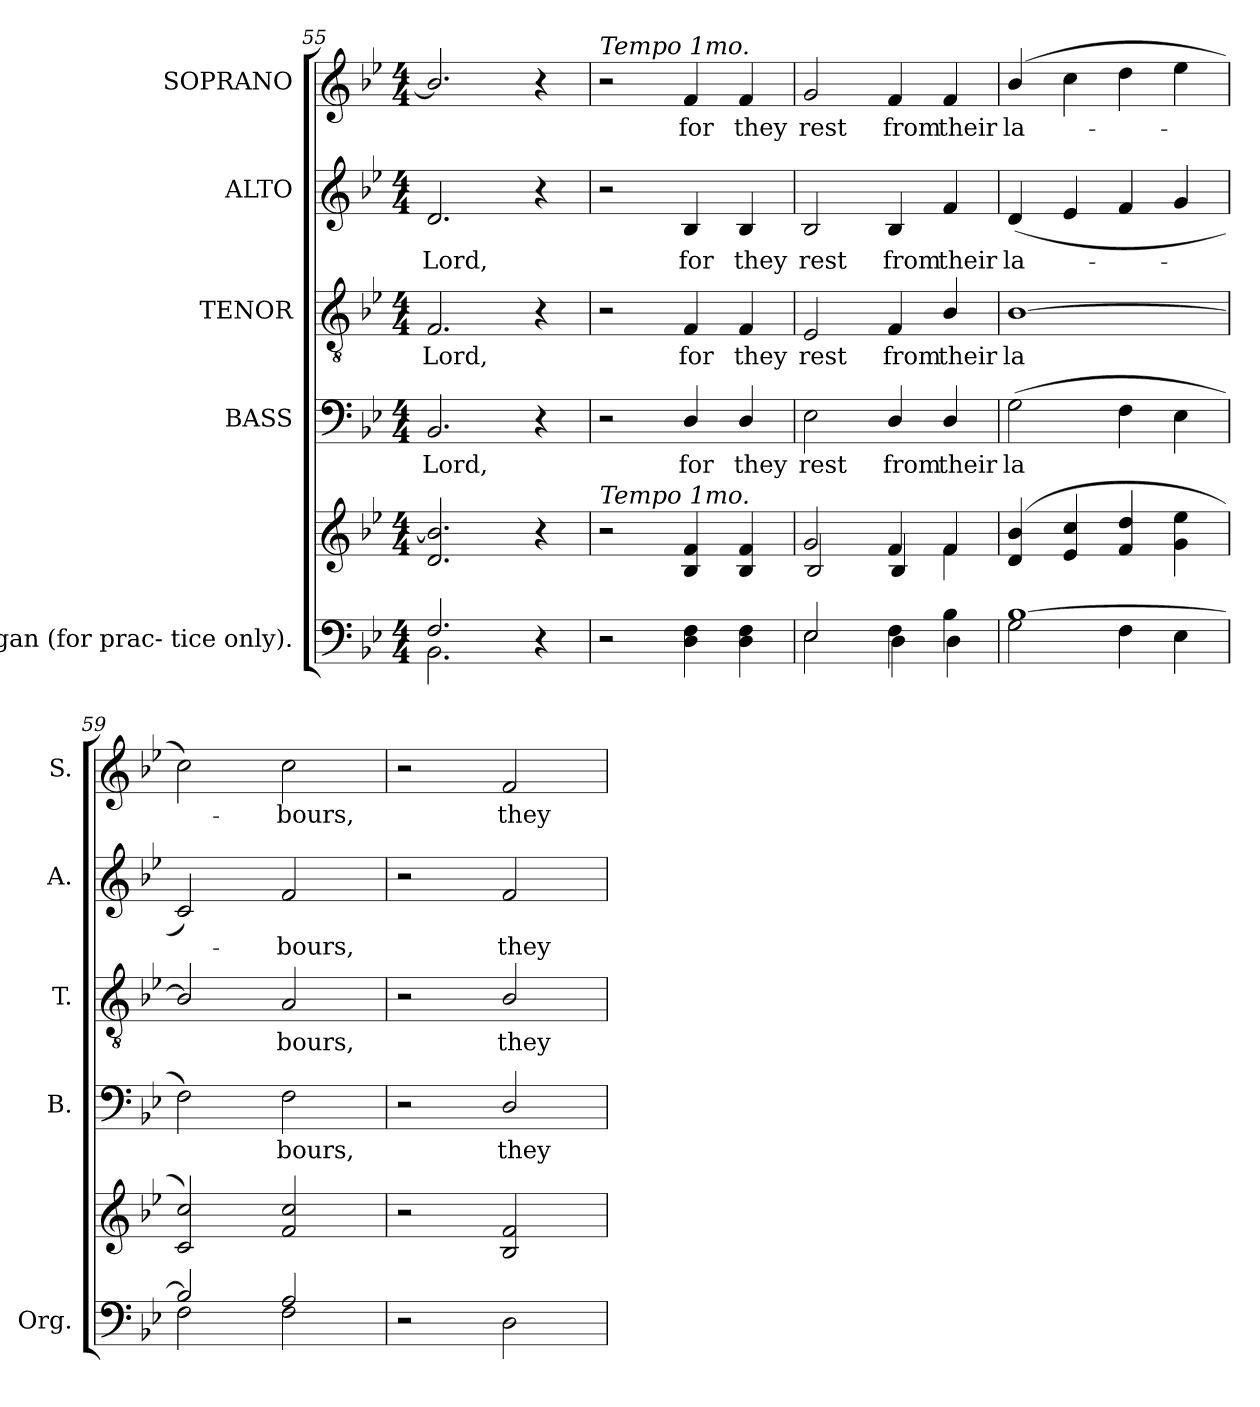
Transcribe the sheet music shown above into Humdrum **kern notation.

**kern	**kern	**kern	**text	**kern	**text	**kern	**text	**kern	**text
*part5	*part5	*part4	*part4	*part3	*part3	*part2	*part2	*part1	*part1
*staff6	*staff5	*staff4	*staff4	*staff3	*staff3	*staff2	*staff2	*staff1	*staff1
*I"Organ (for prac- tice only).	*	*I"BASS	*	*I"TENOR	*	*I"ALTO	*	*I"SOPRANO	*
*I'Org.	*	*I'B.	*	*I'T.	*	*I'A.	*	*I'S.	*
*clefF4	*clefG2	*clefF4	*	*clefGv2	*	*clefG2	*	*clefG2	*
*	*	*	*	*ITrd7c12	*	*	*	*	*
*k[b-e-]	*k[b-e-]	*k[b-e-]	*	*k[b-e-]	*	*k[b-e-]	*	*k[b-e-]	*
*B-:	*B-:	*B-:	*	*B-:	*	*B-:	*	*B-:	*
*M4/4	*M4/4	*M4/4	*	*M4/4	*	*M4/4	*	*M4/4	*
=55	=55	=55	=55	=55	=55	=55	=55	=55	=55
*^	*	*	*	*	*	*	*	*	*
!	!	!	!	!LO:LY:b:color=#000000	!	!	!	!	!	!
!	!	!	!	!	!	!LO:LY:b:color=#000000	!	!	!	!
!	!	!	!	!	!	!	!	!LO:LY:b:color=#000000	!	!
2.Fi/	2.BB-i\	2.di/ 2.b-i]	2.BB-i/	Lord,	2.FFi/	Lord,	2.di/	Lord,	2.b-i/]	.
4r	4ryy	4r	4r	.	4r	.	4r	.	4r	.
=56	=56	=56	=56	=56	=56	=56	=56	=56	=56	=56
!	!	!	!	!	!	!	!	!	!LO:TX:a:i:t=Tempo 1mo.	!
!	!	!LO:TX:a:i:t=Tempo 1mo.	!	!	!	!	!	!	!	!
*v	*v	*	*	*	*	*	*	*	*	*
2r	2r	2r	.	2r	.	2r	.	2r	.
!	!	!	!LO:LY:b:color=#000000	!	!	!	!	!	!
!	!	!	!	!	!LO:LY:b:color=#000000	!	!	!	!
!	!	!	!	!	!	!	!LO:LY:b:color=#000000	!	!
!	!	!	!	!	!	!	!	!	!LO:LY:b:color=#000000
4Di\ 4Fi	4B-i/ 4fi	4Di/	for	4FFi/	for	4B-i/	for	4fi/	for
!	!	!	!LO:LY:b:color=#000000	!	!	!	!	!	!
!	!	!	!	!	!LO:LY:b:color=#000000	!	!	!	!
!	!	!	!	!	!	!	!LO:LY:b:color=#000000	!	!
!	!	!	!	!	!	!	!	!	!LO:LY:b:color=#000000
4Di\ 4Fi	4B-i/ 4fi	4Di/	they	4FFi/	they	4B-i/	they	4fi/	they
=57	=57	=57	=57	=57	=57	=57	=57	=57	=57
*^	*^	*	*	*	*	*	*	*	*
!	!	!	!	!	!LO:LY:b:color=#000000	!	!	!	!	!	!
!	!	!	!	!	!	!	!LO:LY:b:color=#000000	!	!	!	!
!	!	!	!	!	!	!	!	!	!LO:LY:b:color=#000000	!	!
!	!	!	!	!	!	!	!	!	!	!	!LO:LY:b:color=#000000
2E-i/	2E-i\	2gi/	2B-i/	2E-i\	rest	2EE-i/	rest	2B-i/	rest	2gi/	rest
!	!	!	!	!	!LO:LY:b:color=#000000	!	!	!	!	!	!
!	!	!	!	!	!	!	!LO:LY:b:color=#000000	!	!	!	!
!	!	!	!	!	!	!	!	!	!LO:LY:b:color=#000000	!	!
!	!	!	!	!	!	!	!	!	!	!	!LO:LY:b:color=#000000
4Fi\	4Di\	4fi/	4B-i/	4Di/	from	4FFi/	from	4B-i/	from	4fi/	from
!	!	!	!	!	!LO:LY:b:color=#000000	!	!	!	!	!	!
!	!	!	!	!	!	!	!LO:LY:b:color=#000000	!	!	!	!
!	!	!	!	!	!	!	!	!	!LO:LY:b:color=#000000	!	!
!	!	!	!	!	!	!	!	!	!	!	!LO:LY:b:color=#000000
4B-i\	4Di\	4fi/	4fi\	4Di/	their	4BB-i/	their	4fi/	their	4fi/	their
*	*	*v	*v	*	*	*	*	*	*	*	*
!!LO:LB:g=z
=58	=58	=58	=58	=58	=58	=58	=58	=58	=58	=58
*	*	*^	*	*	*	*	*	*	*	*
!	!	!	!	!	!LO:LY:b:color=#000000	!	!	!	!	!	!
*	*	*v	*v	*	*	*	*	*	*	*	*
*	*	*^	*	*	*	*	*	*	*	*
!	!	!	!	!	!	!	!LO:LY:b:color=#000000	!	!	!	!
*	*	*v	*v	*	*	*	*	*	*	*	*
*	*	*^	*	*	*	*	*	*	*	*
!	!	!	!	!	!	!	!	!	!LO:LY:b:color=#000000	!	!
*	*	*v	*v	*	*	*	*	*	*	*	*
*	*	*^	*	*	*	*	*	*	*	*
!	!	!	!	!	!	!	!	!	!	!	!LO:LY:b:color=#000000
*	*	*v	*v	*	*	*	*	*	*	*	*
[1B-i	2Gi\	(4di/ 4b-i	(2Gi\	la	[1BB-i	la	(4di/	la-	(4b-i/	la-
.	.	4e-i/ 4cci	.	.	.	.	4e-i/	.	4cci\	.
.	4Fi\	4fi/ 4ddi	4Fi\	.	.	.	4fi/	.	4ddi\	.
.	4E-i\	4gi\ 4ee-i	4E-i\	.	.	.	4gi/	.	4ee-i\	.
=59	=59	=59	=59	=59	=59	=59	=59	=59	=59	=59
2B-i/]	2Fi\	2ci/ 2cci)	2Fi\)	.	2BB-i/]	.	2ci/)	.	2cci\)	.
!	!	!	!	!LO:LY:b:color=#000000	!	!	!	!	!	!
!	!	!	!	!	!	!LO:LY:b:color=#000000	!	!	!	!
!	!	!	!	!	!	!	!	!LO:LY:b:color=#000000	!	!
!	!	!	!	!	!	!	!	!	!	!LO:LY:b:color=#000000
2Ai/	2Fi\	2fi/ 2cci	2Fi\	bours,	2AAi/	bours,	2fi/	-bours,	2cci\	-bours,
*v	*v	*	*	*	*	*	*	*	*	*
=60	=60	=60	=60	=60	=60	=60	=60	=60	=60
2r	2r	2r	.	2r	.	2r	.	2r	.
!	!	!	!LO:LY:b:color=#000000	!	!	!	!	!	!
!	!	!	!	!	!LO:LY:b:color=#000000	!	!	!	!
!	!	!	!	!	!	!	!LO:LY:b:color=#000000	!	!
!	!	!	!	!	!	!	!	!	!LO:LY:b:color=#000000
2Di\	2B-i/ 2fi	2Di/	they	2BB-i/	they	2fi/	they	2fi/	they
=	=	=	=	=	=	=	=	=	=
*-	*-	*-	*-	*-	*-	*-	*-	*-	*-
